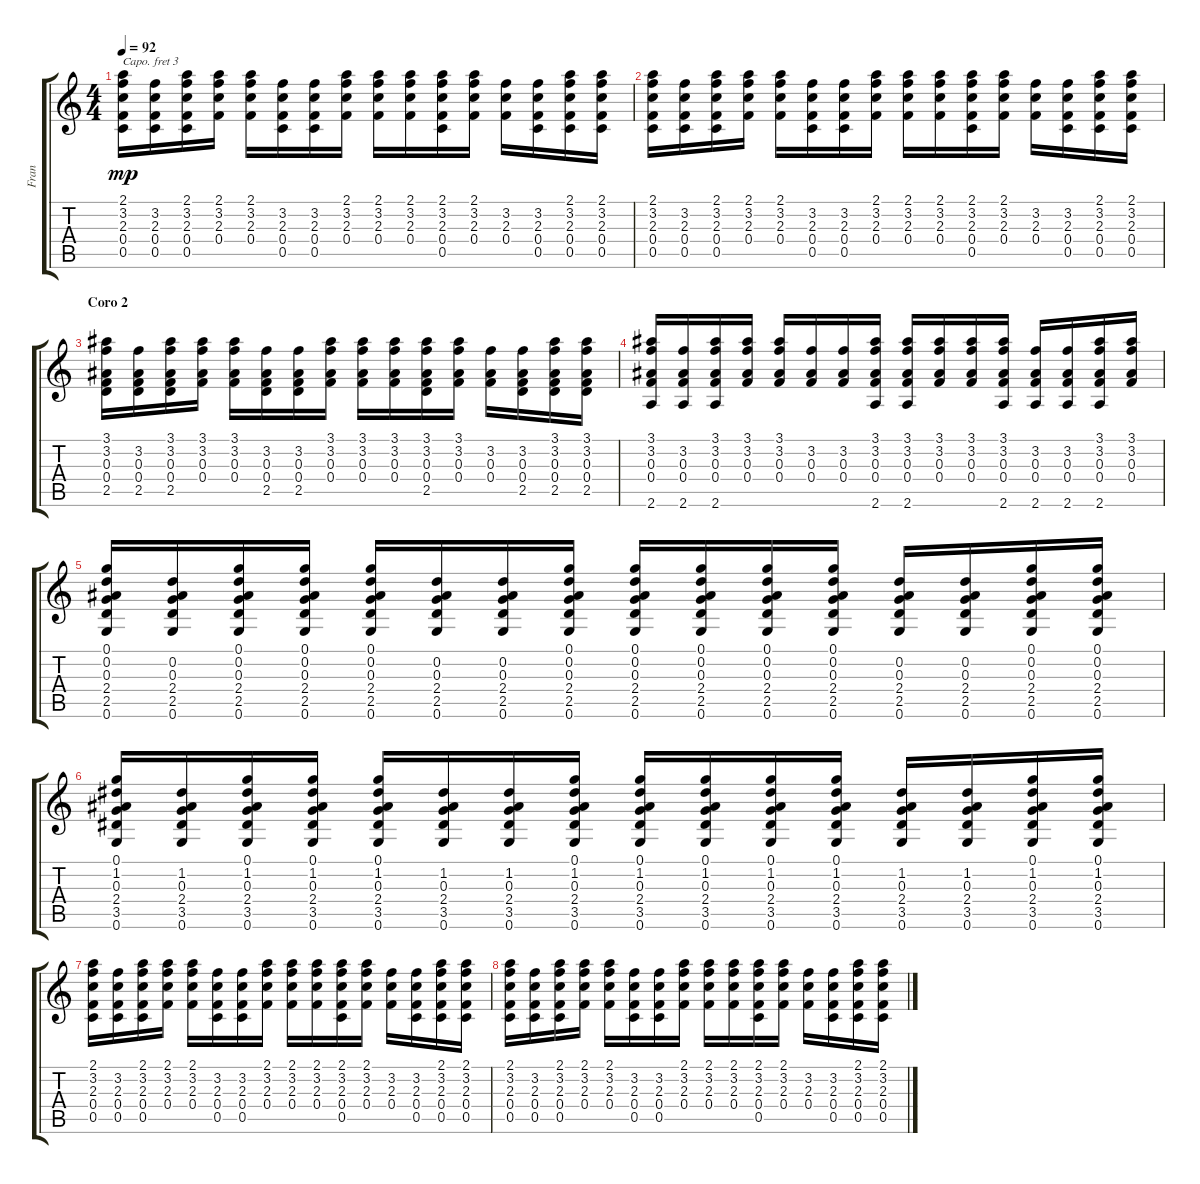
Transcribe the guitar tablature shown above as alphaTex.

\track ("Fran" "Fran") {instrument acousticguitarsteel}
\staff {score tabs}
\capo 3
\tuning (E4 B3 G3 D3 A2 E2) {hide}
\ts (4 4)
\tempo 92
\clef g2
\ks c
(2.1 3.2 2.3 0.4 0.5).16{dy mp} (3.2 2.3 0.4 0.5).16 (2.1 3.2 2.3 0.4 0.5).16 (2.1 3.2 2.3 0.4).16 (2.1 3.2 2.3 0.4).16 (3.2 2.3 0.4 0.5).16 (3.2 2.3 0.4 0.5).16 (2.1 3.2 2.3 0.4).16 (2.1 3.2 2.3 0.4).16 (2.1 3.2 2.3 0.4).16 (2.1 3.2 2.3 0.4 0.5).16 (2.1 3.2 2.3 0.4).16 (3.2 2.3 0.4).16 (3.2 2.3 0.4 0.5).16 (2.1 3.2 2.3 0.4 0.5).16 (2.1 3.2 2.3 0.4 0.5).16 |
(2.1 3.2 2.3 0.4 0.5).16 (3.2 2.3 0.4 0.5).16 (2.1 3.2 2.3 0.4 0.5).16 (2.1 3.2 2.3 0.4).16 (2.1 3.2 2.3 0.4).16 (3.2 2.3 0.4 0.5).16 (3.2 2.3 0.4 0.5).16 (2.1 3.2 2.3 0.4).16 (2.1 3.2 2.3 0.4).16 (2.1 3.2 2.3 0.4).16 (2.1 3.2 2.3 0.4 0.5).16 (2.1 3.2 2.3 0.4).16 (3.2 2.3 0.4).16 (3.2 2.3 0.4 0.5).16 (2.1 3.2 2.3 0.4 0.5).16 (2.1 3.2 2.3 0.4 0.5).16 |
\section ("" "Coro 2")
(3.1 3.2 0.3 0.4 2.5).16 (3.2 0.3 0.4 2.5).16 (3.1 3.2 0.3 0.4 2.5).16 (3.1 3.2 0.3 0.4).16 (3.1 3.2 0.3 0.4).16 (3.2 0.3 0.4 2.5).16 (3.2 0.3 0.4 2.5).16 (3.1 3.2 0.3 0.4).16 (3.1 3.2 0.3 0.4).16 (3.1 3.2 0.3 0.4).16 (3.1 3.2 0.3 0.4 2.5).16 (3.1 3.2 0.3 0.4).16 (3.2 0.3 0.4).16 (3.2 0.3 0.4 2.5).16 (3.1 3.2 0.3 0.4 2.5).16 (3.1 3.2 0.3 0.4 2.5).16 |
(3.1 3.2 0.3 0.4 2.6).16 (3.2 0.3 0.4 2.6).16 (3.1 3.2 0.3 0.4 2.6).16 (3.1 3.2 0.3 0.4).16 (3.1 3.2 0.3 0.4).16 (3.2 0.3 0.4).16 (3.2 0.3 0.4).16 (3.1 3.2 0.3 0.4 2.6).16 (3.1 3.2 0.3 0.4 2.6).16 (3.1 3.2 0.3 0.4).16 (3.1 3.2 0.3 0.4).16 (3.1 3.2 0.3 0.4 2.6).16 (3.2 0.3 0.4 2.6).16 (3.2 0.3 0.4 2.6).16 (3.1 3.2 0.3 0.4 2.6).16 (3.1 3.2 0.3 0.4).16 |
(0.1 0.2 0.3 2.4 2.5 0.6).16 (0.2 0.3 2.4 2.5 0.6).16 (0.1 0.2 0.3 2.4 2.5 0.6).16 (0.1 0.2 0.3 2.4 2.5 0.6).16 (0.1 0.2 0.3 2.4 2.5 0.6).16 (0.2 0.3 2.4 2.5 0.6).16 (0.2 0.3 2.4 2.5 0.6).16 (0.1 0.2 0.3 2.4 2.5 0.6).16 (0.1 0.2 0.3 2.4 2.5 0.6).16 (0.1 0.2 0.3 2.4 2.5 0.6).16 (0.1 0.2 0.3 2.4 2.5 0.6).16 (0.1 0.2 0.3 2.4 2.5 0.6).16 (0.2 0.3 2.4 2.5 0.6).16 (0.2 0.3 2.4 2.5 0.6).16 (0.1 0.2 0.3 2.4 2.5 0.6).16 (0.1 0.2 0.3 2.4 2.5 0.6).16 |
(0.1 1.2 0.3 2.4 3.5 0.6).16 (1.2 0.3 2.4 3.5 0.6).16 (0.1 1.2 0.3 2.4 3.5 0.6).16 (0.1 1.2 0.3 2.4 3.5 0.6).16 (0.1 1.2 0.3 2.4 3.5 0.6).16 (1.2 0.3 2.4 3.5 0.6).16 (1.2 0.3 2.4 3.5 0.6).16 (0.1 1.2 0.3 2.4 3.5 0.6).16 (0.1 1.2 0.3 2.4 3.5 0.6).16 (0.1 1.2 0.3 2.4 3.5 0.6).16 (0.1 1.2 0.3 2.4 3.5 0.6).16 (0.1 1.2 0.3 2.4 3.5 0.6).16 (1.2 0.3 2.4 3.5 0.6).16 (1.2 0.3 2.4 3.5 0.6).16 (0.1 1.2 0.3 2.4 3.5 0.6).16 (0.1 1.2 0.3 2.4 3.5 0.6).16 |
(2.1 3.2 2.3 0.4 0.5).16 (3.2 2.3 0.4 0.5).16 (2.1 3.2 2.3 0.4 0.5).16 (2.1 3.2 2.3 0.4).16 (2.1 3.2 2.3 0.4).16 (3.2 2.3 0.4 0.5).16 (3.2 2.3 0.4 0.5).16 (2.1 3.2 2.3 0.4).16 (2.1 3.2 2.3 0.4).16 (2.1 3.2 2.3 0.4).16 (2.1 3.2 2.3 0.4 0.5).16 (2.1 3.2 2.3 0.4).16 (3.2 2.3 0.4).16 (3.2 2.3 0.4 0.5).16 (2.1 3.2 2.3 0.4 0.5).16 (2.1 3.2 2.3 0.4 0.5).16 |
(2.1 3.2 2.3 0.4 0.5).16 (3.2 2.3 0.4 0.5).16 (2.1 3.2 2.3 0.4 0.5).16 (2.1 3.2 2.3 0.4).16 (2.1 3.2 2.3 0.4).16 (3.2 2.3 0.4 0.5).16 (3.2 2.3 0.4 0.5).16 (2.1 3.2 2.3 0.4).16 (2.1 3.2 2.3 0.4).16 (2.1 3.2 2.3 0.4).16 (2.1 3.2 2.3 0.4 0.5).16 (2.1 3.2 2.3 0.4).16 (3.2 2.3 0.4).16 (3.2 2.3 0.4 0.5).16 (2.1 3.2 2.3 0.4 0.5).16 (2.1 3.2 2.3 0.4 0.5).16
